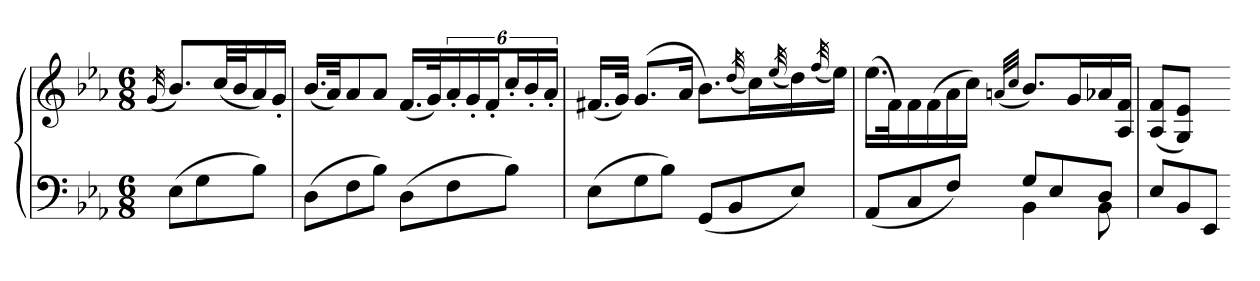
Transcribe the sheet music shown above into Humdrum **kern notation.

**kern	**kern
*part1	*part1
*staff2	*staff1
*clefF4	*clefG2
*k[b-e-a-]	*k[b-e-a-]
*E-:	*E-:
*M6/8	*M6/8
=	=
.	(32qg
(8E-L	8.b-L)
8G	.
.	(32ccLL
.	32b-J
8B-J)	16a-)
.	16g'JJ
=133	=133
(8DL	(16.b-LL
.	32a-JK)
8F	8a-
8B-J)	8a-J
(8DL	(16.fLL
.	32gK)
8F	24a-'
.	24g'
.	24f'J
8B-J)	24cc'L
.	24b-'
.	24a-'JJ
=134	=134
(8E-L	(16.f#XLL
.	32gJJk)
8G	(8.gL
8B-J)	.
.	16a-Jk
(8GGL	8.b-L)
8BB-	.
.	(32qdd
.	16ccL)
.	(32qee-
8E-J)	16dd)
.	(32qff
.	16ee-JJ)
=135	=135
*^	*
(8AA-L	4.ryy	(16.ee-LL
.	.	32fK)
8C	.	16f
.	.	(16f
8FJ)	.	16a-
.	.	16ccJJ)
.	.	(32qanLLL
.	.	32qccJJJ
8GL	4BB-	8.b-L)
8E-	.	.
.	.	16gL
8DJ	8BB-	16a-X
.	.	16A- 16fJJ
*v	*v	*
=136	=136
8E-L	(8A- 8fL
8BB-	8G 8e-J)
8EE-J	8ryy
=-	=-
*-	*-
